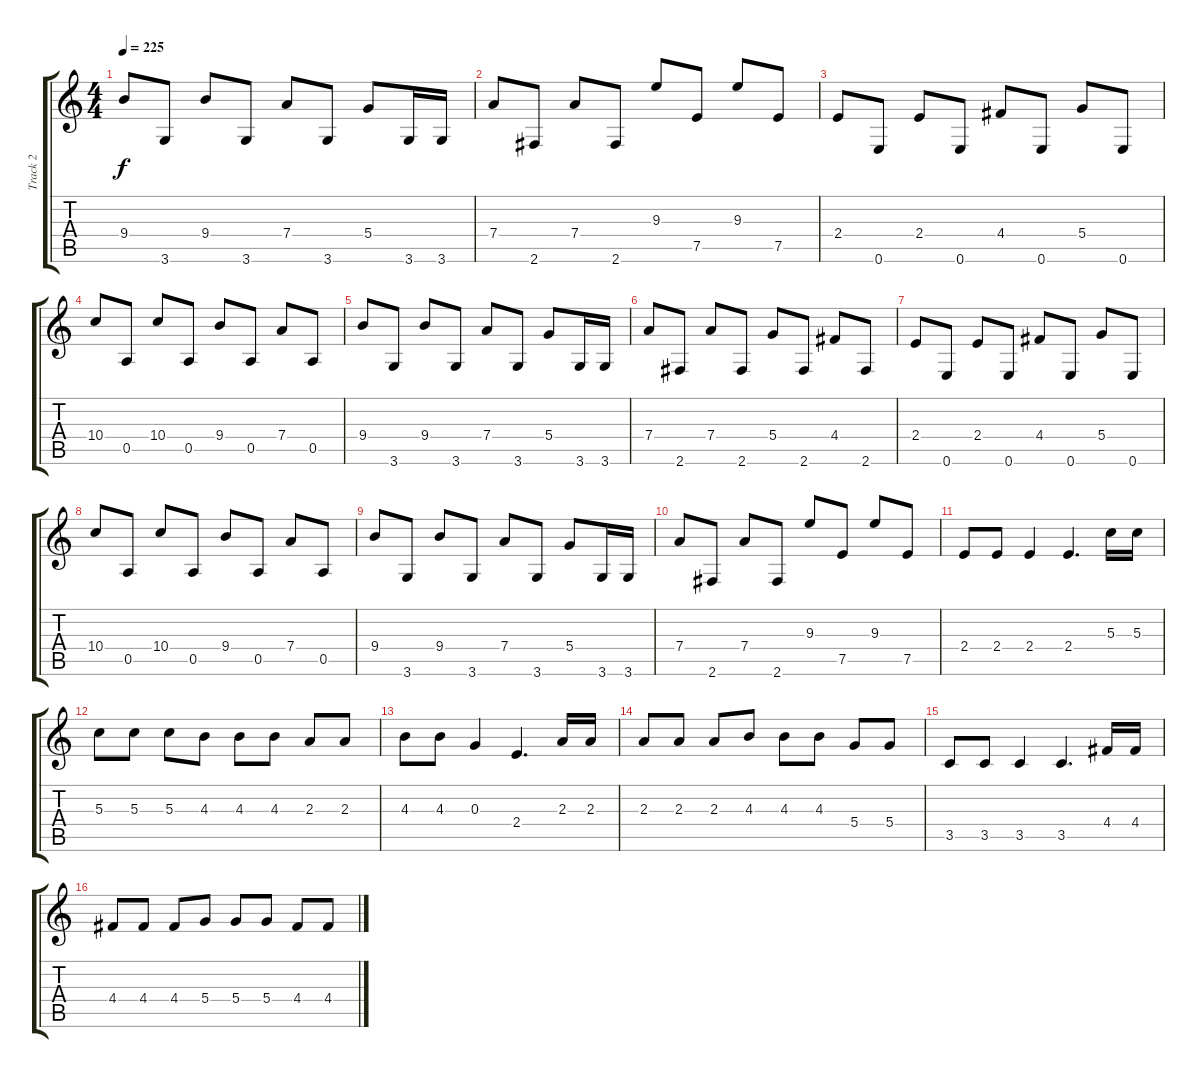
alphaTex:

\track ("Track 2" "Track 2") {instrument distortionguitar}
\staff {score tabs}
\tuning (E4 B3 G3 D3 A2 E2) {hide}
\ts (4 4)
\tempo 225
\clef g2
\ks c
9.4.8{dy f} 3.6.8 9.4.8 3.6.8 7.4.8 3.6.8 5.4.8 3.6.16 3.6.16 |
7.4.8 2.6.8 7.4.8 2.6.8 9.3.8 7.5.8 9.3.8 7.5.8 |
2.4.8 0.6.8 2.4.8 0.6.8 4.4.8 0.6.8 5.4.8 0.6.8 |
10.4.8 0.5.8 10.4.8 0.5.8 9.4.8 0.5.8 7.4.8 0.5.8 |
9.4.8 3.6.8 9.4.8 3.6.8 7.4.8 3.6.8 5.4.8 3.6.16 3.6.16 |
7.4.8 2.6.8 7.4.8 2.6.8 5.4.8 2.6.8 4.4.8 2.6.8 |
2.4.8 0.6.8 2.4.8 0.6.8 4.4.8 0.6.8 5.4.8 0.6.8 |
10.4.8 0.5.8 10.4.8 0.5.8 9.4.8 0.5.8 7.4.8 0.5.8 |
9.4.8 3.6.8 9.4.8 3.6.8 7.4.8 3.6.8 5.4.8 3.6.16 3.6.16 |
7.4.8 2.6.8 7.4.8 2.6.8 9.3.8 7.5.8 9.3.8 7.5.8 |
2.4.8 2.4.8 2.4.4 2.4.4{d} 5.3.16 5.3.16 |
5.3.8 5.3.8 5.3.8 4.3.8 4.3.8 4.3.8 2.3.8 2.3.8 |
4.3.8 4.3.8 0.3.4 2.4.4{d} 2.3.16 2.3.16 |
2.3.8 2.3.8 2.3.8 4.3.8 4.3.8 4.3.8 5.4.8 5.4.8 |
3.5.8 3.5.8 3.5.4 3.5.4{d} 4.4.16 4.4.16 |
4.4.8 4.4.8 4.4.8 5.4.8 5.4.8 5.4.8 4.4.8 4.4.8
